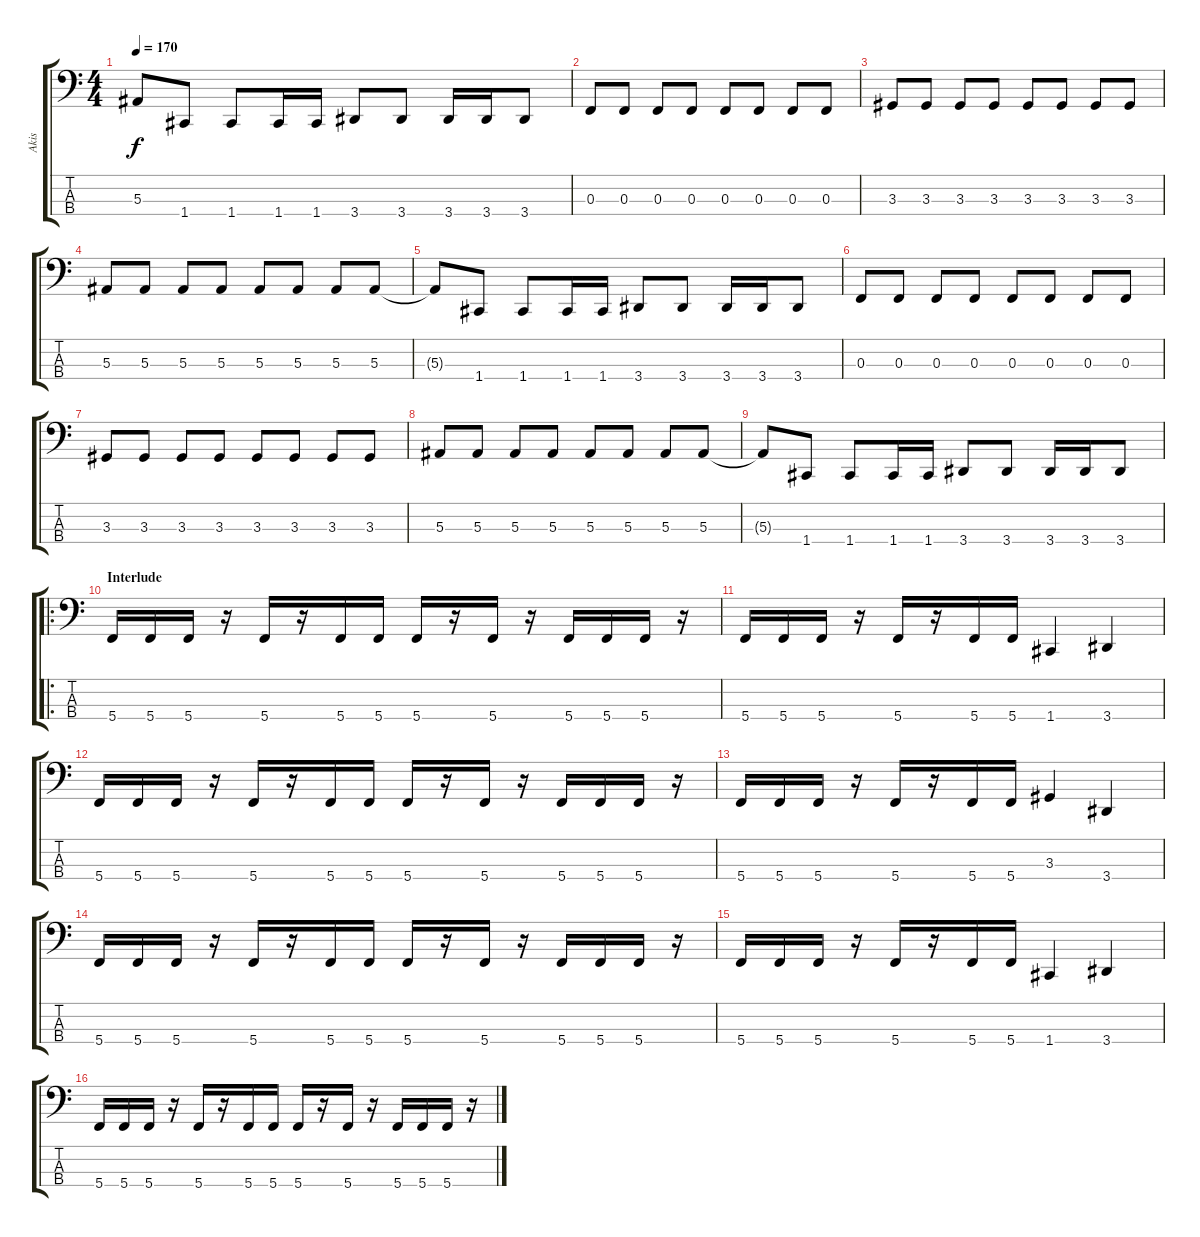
\track ("Akis" "Akis") {instrument electricbassfinger}
\staff {score tabs}
\tuning (Eb2 Bb1 F1 C1) {hide}
\ts (4 4)
\tempo 170
\clef f4
\ks c
5.3{t}.8{dy f} 1.4.8 1.4.8 1.4.16 1.4.16 3.4.8 3.4.8 3.4.16 3.4.16 3.4.8 |
0.3.8 0.3.8 0.3.8 0.3.8 0.3.8 0.3.8 0.3.8 0.3.8 |
3.3.8 3.3.8 3.3.8 3.3.8 3.3.8 3.3.8 3.3.8 3.3.8 |
5.3.8 5.3.8 5.3.8 5.3.8 5.3.8 5.3.8 5.3.8 5.3.8 |
5.3{t}.8 1.4.8 1.4.8 1.4.16 1.4.16 3.4.8 3.4.8 3.4.16 3.4.16 3.4.8 |
0.3.8 0.3.8 0.3.8 0.3.8 0.3.8 0.3.8 0.3.8 0.3.8 |
3.3.8 3.3.8 3.3.8 3.3.8 3.3.8 3.3.8 3.3.8 3.3.8 |
5.3.8 5.3.8 5.3.8 5.3.8 5.3.8 5.3.8 5.3.8 5.3.8 |
5.3{t}.8 1.4.8 1.4.8 1.4.16 1.4.16 3.4.8 3.4.8 3.4.16 3.4.16 3.4.8 |
\ro
\section ("" "Interlude")
5.4.16 5.4.16 5.4.16 r.16 5.4.16 r.16 5.4.16 5.4.16 5.4.16 r.16 5.4.16 r.16 5.4.16 5.4.16 5.4.16 r.16 |
5.4.16 5.4.16 5.4.16 r.16 5.4.16 r.16 5.4.16 5.4.16 1.4.4 3.4.4 |
5.4.16 5.4.16 5.4.16 r.16 5.4.16 r.16 5.4.16 5.4.16 5.4.16 r.16 5.4.16 r.16 5.4.16 5.4.16 5.4.16 r.16 |
5.4.16 5.4.16 5.4.16 r.16 5.4.16 r.16 5.4.16 5.4.16 3.3.4 3.4.4 |
5.4.16 5.4.16 5.4.16 r.16 5.4.16 r.16 5.4.16 5.4.16 5.4.16 r.16 5.4.16 r.16 5.4.16 5.4.16 5.4.16 r.16 |
5.4.16 5.4.16 5.4.16 r.16 5.4.16 r.16 5.4.16 5.4.16 1.4.4 3.4.4 |
5.4.16 5.4.16 5.4.16 r.16 5.4.16 r.16 5.4.16 5.4.16 5.4.16 r.16 5.4.16 r.16 5.4.16 5.4.16 5.4.16 r.16
